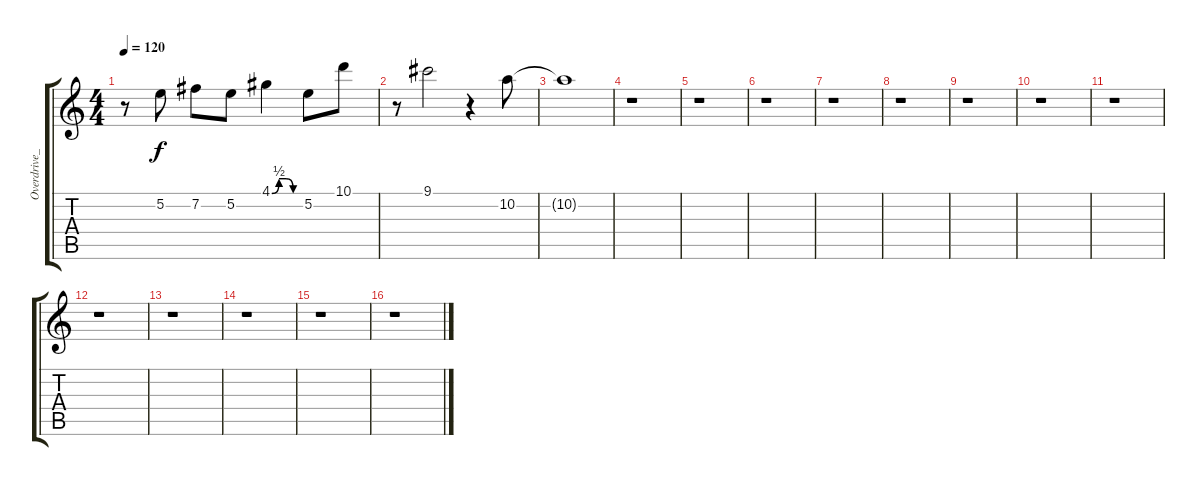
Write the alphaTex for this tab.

\track ("Overdrive_guitar" "Overdrive_") {instrument overdrivenguitar}
\staff {score tabs}
\tuning (E4 B3 G3 D3 A2 E2) {hide}
\ts (4 4)
\tempo 120
\clef g2
\ks c
r.8{dy f} 5.2.8 7.2.8 5.2.8 4.1{be (custom 0 0 15 2 30 2 45 0 60 0)}.4 5.2.8 10.1.8 |
r.8 9.1.2 r.4 10.2.8 |
10.2{t}.1 |
r.1 |
r.1 |
r.1 |
r.1 |
r.1 |
r.1 |
r.1 |
r.1 |
r.1 |
r.1 |
r.1 |
r.1 |
r.1
